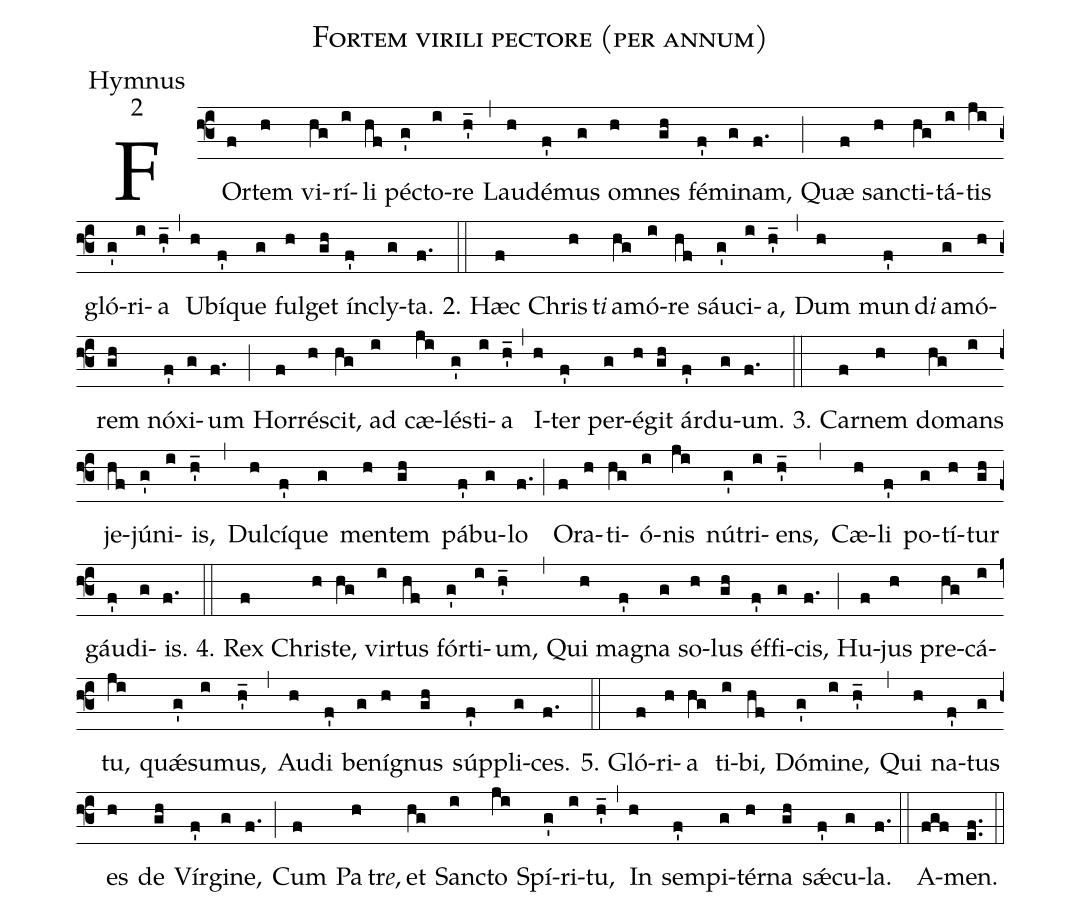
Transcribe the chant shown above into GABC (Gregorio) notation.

name:Fortem virili pectore (per annum);
office-part:Hymnus;
mode:2;
%%
(f3)FOr(f)tem(h) vi(hg)rí(i)li(hf) péc(g')to(i)re(h_') (,)
Lau(h)dé(f')mus(g) om(h)nes(gh) fé(f')mi(g)nam,(f.) (;)
Quæ(f) sanc(h)ti(hg)tá(i)tis(ji) gló(g')ri(i)a(h_') (,)
U(h)bí(f')que(g) ful(h)get(gh) ín(f')cly(g)ta.(f.) (::)

2. Hæc(f) Chris(h)t<i>i</i>() a(hg)mó(i)re(hf) sáu(g')ci(i)a,(h_') (,)
Dum(h) mun(f')d<i>i</i>() a(g)mó(h)rem(gh) nó(f')xi(g)um(f.) (;)
Hor(f)ré(h)scit,(hg) ad(i) cæ(ji)lés(g')ti(i)a(h_') (,)
I(h)ter(f') per(g)é(h)git(gh) ár(f')du(g)um.(f.) (::)

3. Car(f)nem(h) do(hg)mans(i) je(hf)jú(g')ni(i)is,(h_') (,)
Dul(h)cí(f')que(g) men(h)tem(gh) pá(f')bu(g)lo(f.) (;)
O(f)ra(h)ti(hg)ó(i)nis(ji) nú(g')tri(i)ens,(h_') (,)
Cæ(h)li(f') po(g)tí(h)tur(gh) gáu(f')di(g)is.(f.) (::)

4. Rex(f) Chris(h)te,(hg) vir(i)tus(hf) fór(g')ti(i)um,(h_') (,)
Qui(h) ma(f')gna(g) so(h)lus(gh) éf(f')fi(g)cis,(f.) (;)
Hu(f)jus(h) pre(hg)cá(i)tu,(ji) quǽ(g')su(i)mus,(h_') (,)
Au(h)di(f') be(g)ní(h)gnus(gh) súp(f')pli(g)ces.(f.) (::)

5. Gló(f)ri(h)a(hg) ti(i)bi,(hf) Dó(g')mi(i)ne,(h_') (,)
Qui(h) na(f')tus(g) es(h) de(gh) Vír(f')gi(g)ne,(f.) (;)
Cum(f) Pa(h)tr<i>e</i>,() et(hg) San(i)cto(ji) Spí(g')ri(i)tu,(h_') (,)
In(h) sem(f')pi(g)tér(h)na(gh) sǽ(f')cu(g)la.(f.) (::)
A(fgf)men.(ef..) (::)
